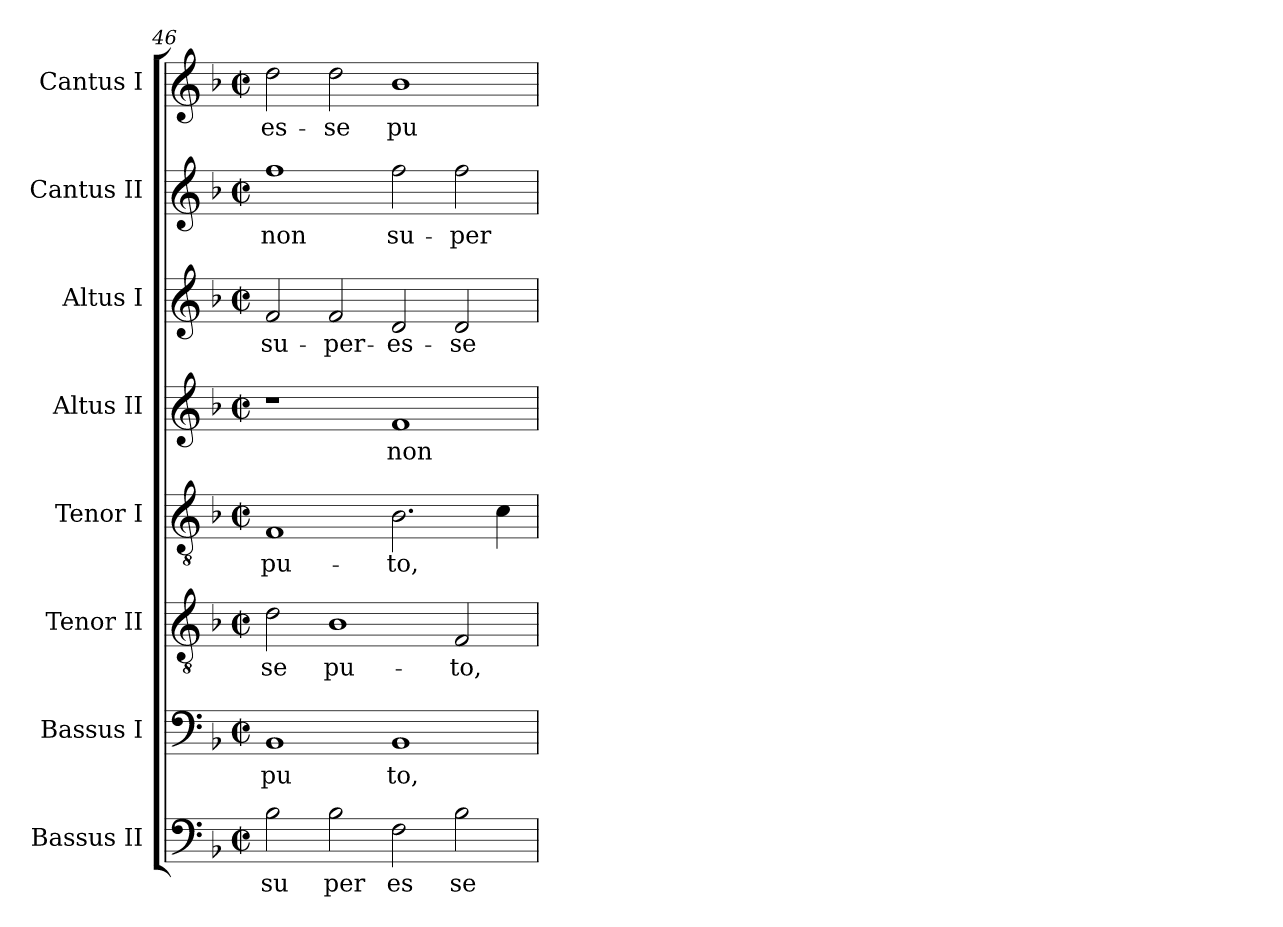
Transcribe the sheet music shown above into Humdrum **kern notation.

**kern	**text	**kern	**text	**kern	**text	**kern	**text	**kern	**text	**kern	**text	**kern	**text	**kern	**text
*part8	*part8	*part7	*part7	*part6	*part6	*part5	*part5	*part4	*part4	*part3	*part3	*part2	*part2	*part1	*part1
*staff8	*staff8	*staff7	*staff7	*staff6	*staff6	*staff5	*staff5	*staff4	*staff4	*staff3	*staff3	*staff2	*staff2	*staff1	*staff1
*I"Bassus II	*	*I"Bassus I	*	*I"Tenor II	*	*I"Tenor I	*	*I"Altus II	*	*I"Altus I	*	*I"Cantus II	*	*I"Cantus I	*
*I'B II	*	*I'B I	*	*I'T II	*	*I'T I	*	*I'A II	*	*I'A I	*	*	*	*	*
*clefF4	*	*clefF4	*	*clefGv2	*	*clefGv2	*	*clefG2	*	*clefG2	*	*clefG2	*	*clefG2	*
*k[b-]	*	*k[b-]	*	*k[b-]	*	*k[b-]	*	*k[b-]	*	*k[b-]	*	*k[b-]	*	*k[b-]	*
*F:	*	*F:	*	*F:	*	*F:	*	*F:	*	*F:	*	*F:	*	*F:	*
*M2/2	*	*M2/2	*	*M2/2	*	*M2/2	*	*M2/2	*	*M2/2	*	*M2/2	*	*M2/2	*
*met(c|)	*	*met(c|)	*	*met(c|)	*	*met(c|)	*	*met(c|)	*	*met(c|)	*	*met(c|)	*	*met(c|)	*
=46	=46	=46	=46	=46	=46	=46	=46	=46	=46	=46	=46	=46	=46	=46	=46
!	!LO:LY:b:cj	!	!LO:LY:b:cj	!	!LO:LY:b:cj	!	!LO:LY:b:cj	!	!	!	!LO:LY:b:cj	!	!LO:LY:b:cj	!	!LO:LY:b:cj
2B-\	su	1BB-	pu	2d\	-se	1F	pu-	1r	.	2f/	su-	1ff	non	2dd\	-es-
!	!LO:LY:b:cj	!	!	!	!LO:LY:b:cj	!	!	!	!	!	!LO:LY:b:cj	!	!	!	!LO:LY:b:cj
2B-\	per	.	.	1B-	pu-	.	.	.	.	2f/	-per-	.	.	2dd\	-se
!	!LO:LY:b:cj	!	!LO:LY:b:cj	!	!	!	!LO:LY:b:cj	!	!LO:LY:b:cj	!	!LO:LY:b:cj	!	!LO:LY:b:cj	!	!LO:LY:b:cj
2F\	es	1BB-	to,	.	.	2.B-\	-to,	1f	non	2d/	-es-	2ff\	su-	1b-	pu-
!	!LO:LY:b:cj	!	!	!	!LO:LY:b:cj	!	!	!	!	!	!LO:LY:b:cj	!	!LO:LY:b:cj	!	!
2B-\	se	.	.	2F/	-to,	.	.	.	.	2d/	-se	2ff\	-per-	.	.
.	.	.	.	.	.	4c\	.	.	.	.	.	.	.	.	.
=	=	=	=	=	=	=	=	=	=	=	=	=	=	=	=
*-	*-	*-	*-	*-	*-	*-	*-	*-	*-	*-	*-	*-	*-	*-	*-
